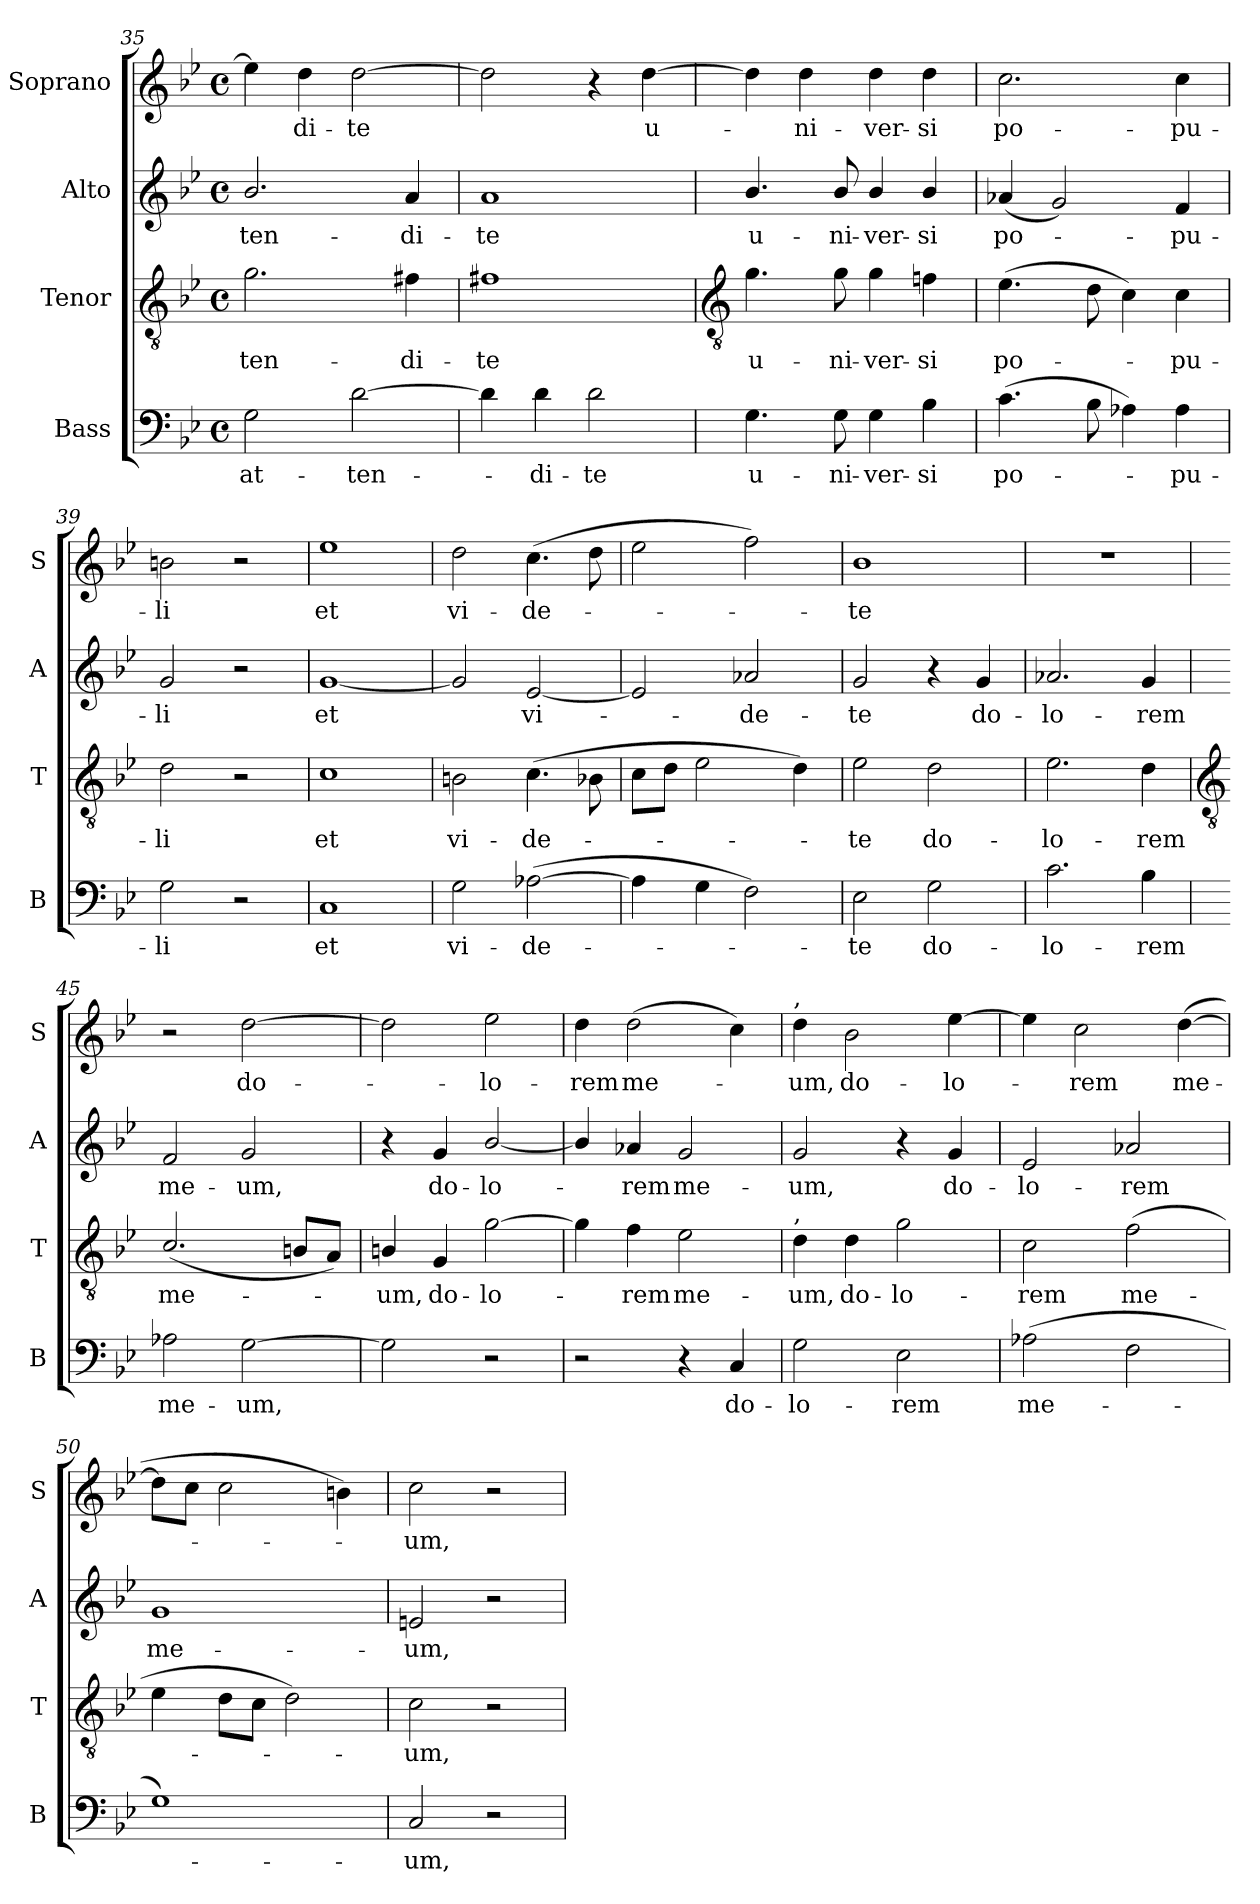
**kern	**text	**kern	**text	**kern	**text	**kern	**text
*part4	*part4	*part3	*part3	*part2	*part2	*part1	*part1
*staff4	*staff4	*staff3	*staff3	*staff2	*staff2	*staff1	*staff1
*I"Bass	*	*I"Tenor	*	*I"Alto	*	*I"Soprano	*
*I'B	*	*I'T	*	*I'A	*	*I'S	*
*clefF4	*	*clefGv2	*	*clefG2	*	*clefG2	*
*k[b-e-]	*	*k[b-e-]	*	*k[b-e-]	*	*k[b-e-]	*
*B-:	*	*B-:	*	*B-:	*	*B-:	*
*M4/4	*	*M4/4	*	*M4/4	*	*M4/4	*
*met(c)	*	*met(c)	*	*met(c)	*	*met(c)	*
=35	=35	=35	=35	=35	=35	=35	=35
!	!LO:LY:b	!	!LO:LY:b	!	!LO:LY:b	!	!
2G	at-	2.g	-ten-	2.b-/	-ten-	4ee-]	.
!	!	!	!	!	!	!	!LO:LY:b
.	.	.	.	.	.	4dd	di-
!	!LO:LY:b	!	!	!	!	!	!LO:LY:b
[2d	-ten-	.	.	.	.	[2dd	-te
!	!	!	!LO:LY:b	!	!LO:LY:b	!	!
.	.	4f#X	-di-	4a	-di-	.	.
=36	=36	=36	=36	=36	=36	=36	=36
!	!	!	!LO:LY:b	!	!LO:LY:b	!	!
4d]	.	1f#X	-te	1a	-te	2dd]	.
!	!LO:LY:b	!	!	!	!	!	!
4d	di-	.	.	.	.	.	.
!	!LO:LY:b	!	!	!	!	!	!
2d	-te	.	.	.	.	4r	.
!	!	!	!	!	!	!	!LO:LY:b
.	.	.	.	.	.	[4dd	u-
!!LO:LB:g=z
=37	=37	=37	=37	=37	=37	=37	=37
*	*	*clefGv2	*	*	*	*	*
!	!LO:LY:b	!	!LO:LY:b	!	!LO:LY:b	!	!
4.G	u-	4.g	u-	4.b-/	u-	4dd]	.
!	!	!	!	!	!	!	!LO:LY:b
.	.	.	.	.	.	4dd	ni-
!	!LO:LY:b	!	!LO:LY:b	!	!LO:LY:b	!	!
8G	-ni-	8g	-ni-	8b-/	-ni-	.	.
!	!LO:LY:b	!	!LO:LY:b	!	!LO:LY:b	!	!LO:LY:b
4G	-ver-	4g	-ver-	4b-/	-ver-	4dd	-ver-
!	!LO:LY:b	!	!LO:LY:b	!	!LO:LY:b	!	!LO:LY:b
4B-	-si	4fn	-si	4b-/	-si	4dd	-si
=38	=38	=38	=38	=38	=38	=38	=38
!	!LO:LY:b	!	!LO:LY:b	!	!LO:LY:b	!	!LO:LY:b
(>4.c	po-	(>4.e-	po-	(<4a-X	po-	2.cc	po-
.	.	.	.	2g)	.	.	.
8B-	.	8d	.	.	.	.	.
4A-X)	.	4c)	.	.	.	.	.
!	!LO:LY:b	!	!LO:LY:b	!	!LO:LY:b	!	!LO:LY:b
4A-	pu-	4c	pu-	4f	pu-	4cc	-pu-
=39	=39	=39	=39	=39	=39	=39	=39
!	!LO:LY:b	!	!LO:LY:b	!	!LO:LY:b	!	!LO:LY:b
2G	-li	2d	-li	2g	-li	2bn	-li
2r	.	2r	.	2r	.	2r	.
=40	=40	=40	=40	=40	=40	=40	=40
!	!LO:LY:b	!	!LO:LY:b	!	!LO:LY:b	!	!LO:LY:b
1C	et	1c	et	[1g	et	1ee-	et
=41	=41	=41	=41	=41	=41	=41	=41
!	!LO:LY:b	!	!LO:LY:b	!	!	!	!LO:LY:b
2G	vi-	2Bn	vi-	2g]	.	2dd	vi-
!	!LO:LY:b	!	!LO:LY:b	!	!LO:LY:b	!	!LO:LY:b
(>[2A-X	-de-	(>4.c	-de-	[2e-	vi-	(>4.cc	-de-
.	.	8B-X	.	.	.	8dd	.
=42	=42	=42	=42	=42	=42	=42	=42
4A-]	.	8cL	.	2e-]	.	2ee-	.
.	.	8dJ	.	.	.	.	.
4G	.	2e-	.	.	.	.	.
!	!	!	!	!	!LO:LY:b	!	!
2F)	.	.	.	2a-X	de-	2ff)	.
.	.	4d)	.	.	.	.	.
=43	=43	=43	=43	=43	=43	=43	=43
!	!LO:LY:b	!	!LO:LY:b	!	!LO:LY:b	!	!LO:LY:b
2E-	te	2e-	te	2g	-te	1b-	te
!	!LO:LY:b	!	!LO:LY:b	!	!	!	!
2G	do-	2d	do-	4r	.	.	.
!	!	!	!	!	!LO:LY:b	!	!
.	.	.	.	4g	do-	.	.
=44	=44	=44	=44	=44	=44	=44	=44
!	!LO:LY:b	!	!LO:LY:b	!	!LO:LY:b	!	!
2.c	-lo-	2.e-	-lo-	2.a-X	-lo-	1r	.
!	!LO:LY:b	!	!LO:LY:b	!	!LO:LY:b	!	!
4B-	-rem	4d	-rem	4g	-rem	.	.
!!LO:LB:g=z
=45	=45	=45	=45	=45	=45	=45	=45
*	*	*clefGv2	*	*	*	*	*
!	!LO:LY:b	!	!LO:LY:b	!	!LO:LY:b	!	!
2A-X	me-	(<2.c/	me-	2f	me-	2r	.
!	!LO:LY:b	!	!	!	!LO:LY:b	!	!LO:LY:b
[2G	-um,	.	.	2g	-um,	[2dd	do-
.	.	8BnL	.	.	.	.	.
.	.	8AJ)	.	.	.	.	.
=46	=46	=46	=46	=46	=46	=46	=46
!	!	!	!LO:LY:b	!	!	!	!
2G]	.	4Bn/	um,	4r	.	2dd]	.
!	!	!	!LO:LY:b	!	!LO:LY:b	!	!
.	.	4G	do-	4g	do-	.	.
!	!	!	!LO:LY:b	!	!LO:LY:b	!	!LO:LY:b
2r	.	[2g	-lo-	[2b-/	-lo-	2ee-	lo-
=47	=47	=47	=47	=47	=47	=47	=47
!	!	!	!	!	!	!	!LO:LY:b
2r	.	4g]	.	4b-/]	.	4dd	-rem
!	!	!	!LO:LY:b	!	!LO:LY:b	!	!LO:LY:b
.	.	4f	rem	4a-X	rem	(>2dd	me-
!	!	!	!LO:LY:b	!	!LO:LY:b	!	!
4r	.	2e-	me-	2g	me-	.	.
!	!LO:LY:b	!	!	!	!	!	!
4C	do-	.	.	.	.	4cc)	.
=48	=48	=48	=48	=48	=48	=48	=48
!	!	!	!	!	!	!LO:TX:a:t=,	!
!	!	!LO:TX:a:t=,	!	!	!	!	!
!	!LO:LY:b	!	!LO:LY:b	!	!LO:LY:b	!	!LO:LY:b
2G	-lo-	4d	-um,	2g	-um,	4dd	um,
!	!	!	!LO:LY:b	!	!	!	!LO:LY:b
.	.	4d	do-	.	.	2b-	do-
!	!LO:LY:b	!	!LO:LY:b	!	!	!	!
2E-	-rem	2g	-lo-	4r	.	.	.
!	!	!	!	!	!LO:LY:b	!	!LO:LY:b
.	.	.	.	4g	do-	[4ee-	-lo-
=49	=49	=49	=49	=49	=49	=49	=49
!	!LO:LY:b	!	!LO:LY:b	!	!LO:LY:b	!	!
(>2A-X	me-	2c	-rem	2e-	-lo-	4ee-]	.
!	!	!	!	!	!	!	!LO:LY:b
.	.	.	.	.	.	2cc	rem
!	!	!	!LO:LY:b	!	!LO:LY:b	!	!
2F	.	(>2f	me-	2a-X	-rem	.	.
!	!	!	!	!	!	!	!LO:LY:b
.	.	.	.	.	.	(>[4dd	me-
=50	=50	=50	=50	=50	=50	=50	=50
!	!	!	!	!	!LO:LY:b	!	!
1G)	.	4e-	.	1g	me-	8ddL]	.
.	.	.	.	.	.	8ccJ	.
.	.	8dL	.	.	.	2cc	.
.	.	8cJ	.	.	.	.	.
.	.	2d)	.	.	.	.	.
.	.	.	.	.	.	4bn)	.
=51	=51	=51	=51	=51	=51	=51	=51
!	!LO:LY:b	!	!LO:LY:b	!	!LO:LY:b	!	!LO:LY:b
2C	um,	2c	um,	2en	-um,	2cc	um,
2r	.	2r	.	2r	.	2r	.
=	=	=	=	=	=	=	=
*-	*-	*-	*-	*-	*-	*-	*-
